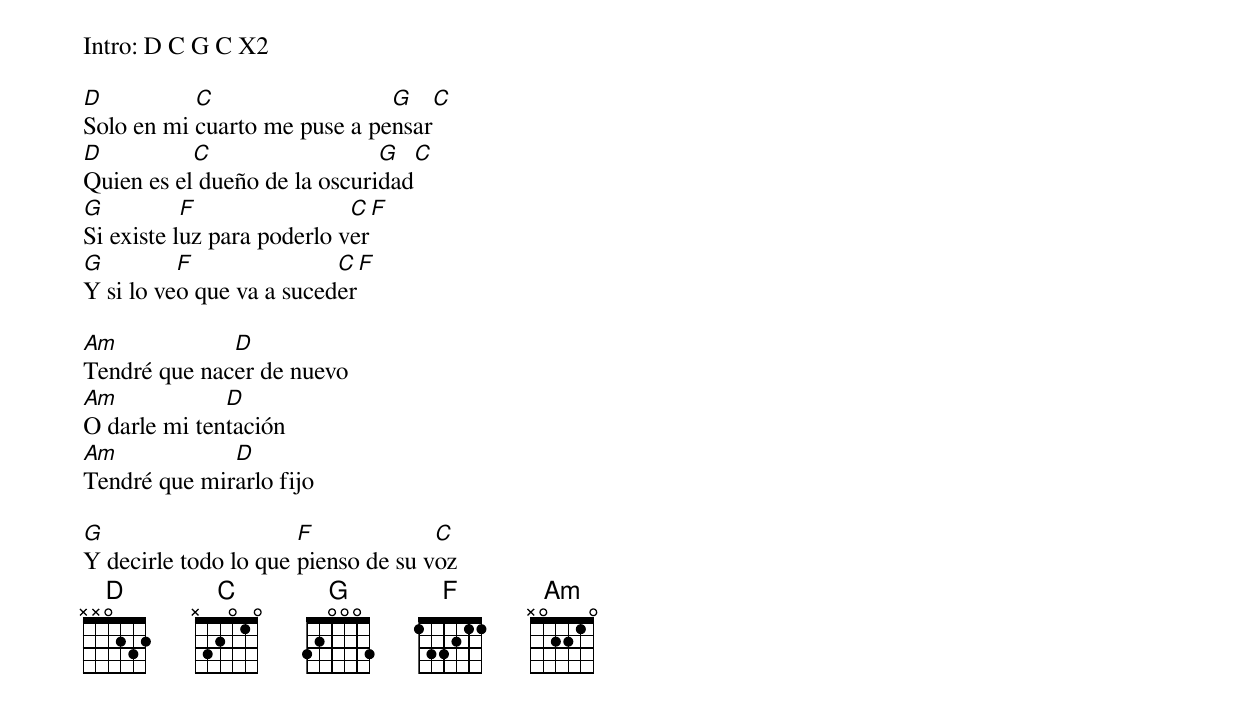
Intro: D C G C X2

D          C                  G        C
Solo en mi cuarto me puse a pensar
D          C                  G        C
Quien es el dueño de la oscuridad
G          F                C          F
Si existe luz para poderlo ver
G         F               C         F
Y si lo veo que va a suceder

Am            D
Tendré que nacer de nuevo
Am            D
O darle mi tentación
Am            D
Tendré que mirarlo fijo

G                     F             C
Y decirle todo lo que pienso de su voz
